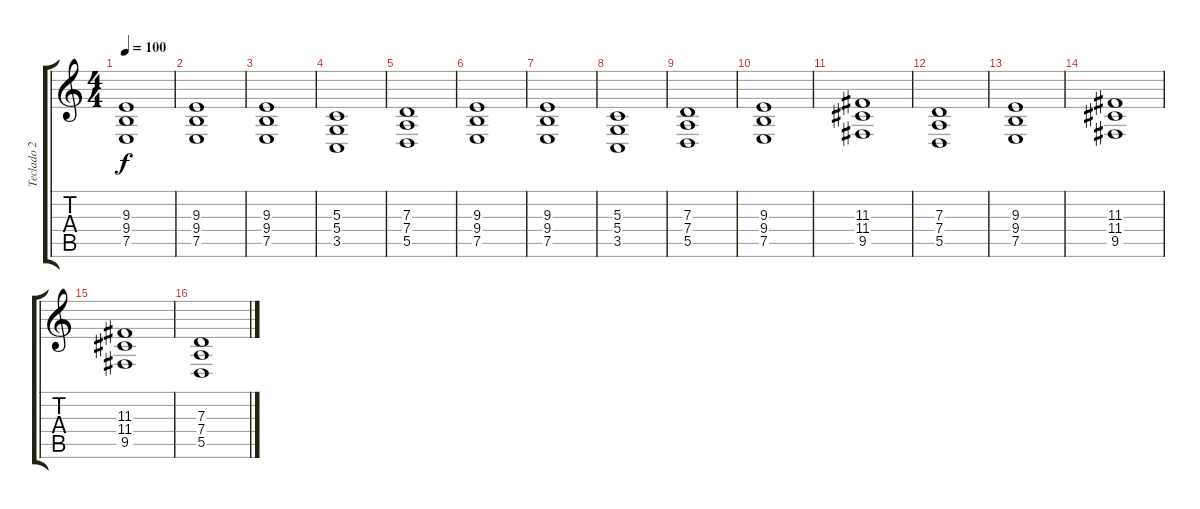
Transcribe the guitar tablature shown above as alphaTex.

\track ("Teclado 2" "Teclado 2") {instrument stringensemble1}
\staff {score tabs}
\tuning (E4 B3 G3 D3 A2 E2) {hide}
\ts (4 4)
\tempo 100
\clef g2
\ks c
(9.3 9.4 7.5).1{dy f} |
(9.3 9.4 7.5).1 |
(9.3 9.4 7.5).1 |
(5.3 5.4 3.5).1 |
(7.3 7.4 5.5).1 |
(9.3 9.4 7.5).1 |
(9.3 9.4 7.5).1 |
(5.3 5.4 3.5).1 |
(7.3 7.4 5.5).1 |
(9.3 9.4 7.5).1 |
(11.3 11.4 9.5).1 |
(7.3 7.4 5.5).1 |
(9.3 9.4 7.5).1 |
(11.3 11.4 9.5).1 |
(11.3 11.4 9.5).1 |
(7.3 7.4 5.5).1
